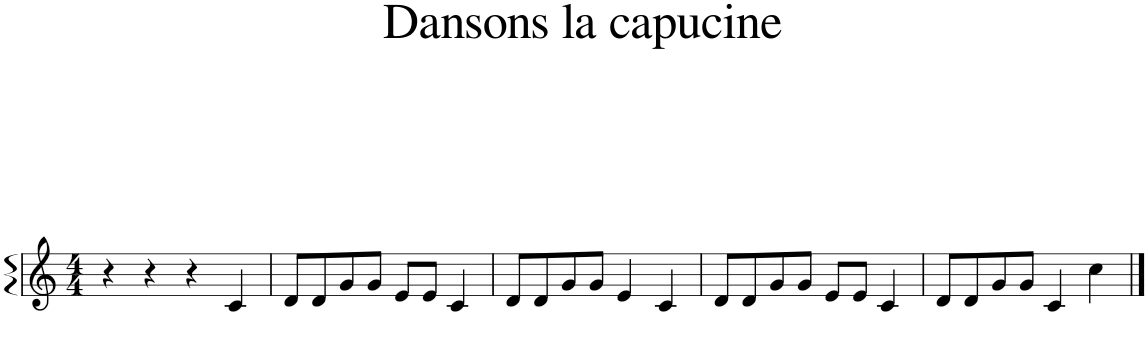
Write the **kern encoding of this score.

**kern
*part1
*staff1
*I"Harp
*I'Hrp.
*clefG2
*k[]
*M4/4
=1
4r
4r
4r
4c/
=2
8d/L
8d/
8g/
8g/J
8e/L
8e/J
4c/
=3
8d/L
8d/
8g/
8g/J
4e/
4c/
=4
8d/L
8d/
8g/
8g/J
8e/L
8e/J
4c/
=5
8d/L
8d/
8g/
8g/J
4c/
4cc\
==
*-
